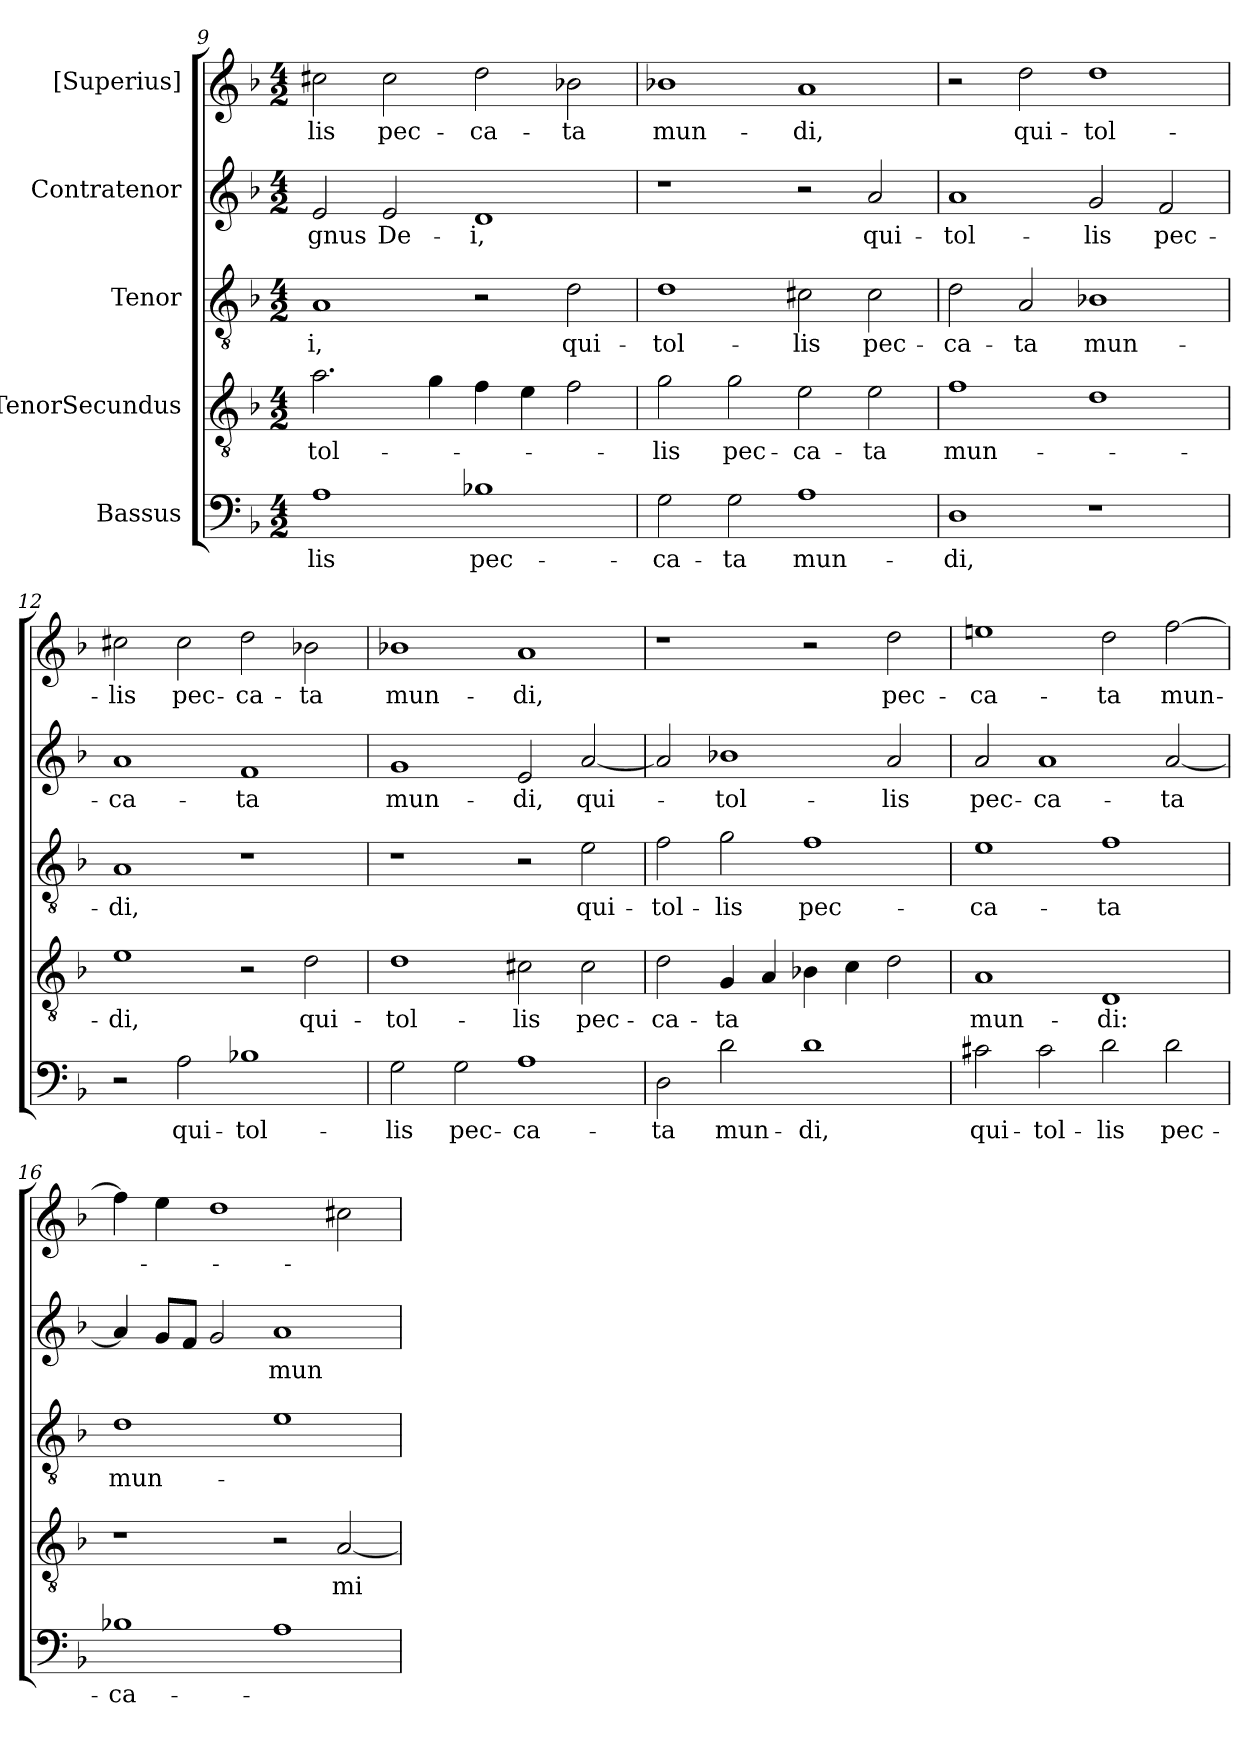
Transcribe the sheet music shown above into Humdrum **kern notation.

**kern	**text	**kern	**text	**kern	**text	**kern	**text	**kern	**text
*part5	*part5	*part4	*part4	*part3	*part3	*part2	*part2	*part1	*part1
*staff5	*staff5	*staff4	*staff4	*staff3	*staff3	*staff2	*staff2	*staff1	*staff1
*I"Bassus	*	*I"TenorSecundus	*	*I"Tenor	*	*I"Contratenor	*	*I"[Superius]	*
*clefF4	*	*clefGv2	*	*clefGv2	*	*clefG2	*	*clefG2	*
*k[b-]	*	*k[b-]	*	*k[b-]	*	*k[b-]	*	*k[b-]	*
*M4/2	*	*M4/2	*	*M4/2	*	*M4/2	*	*M4/2	*
=9	=9	=9	=9	=9	=9	=9	=9	=9	=9
1A\	-lis	2.a\	tol-	1A/	-i,	2e/	-gnus	2cc#X\	-lis
.	.	.	.	.	.	2e/	De-	2cc#\	pec-
.	.	4g\	.	.	.	.	.	.	.
1B-X\	pec-	4f\	.	2r	.	1d/	-i,	2dd\	-ca-
.	.	4e\	.	.	.	.	.	.	.
.	.	2f\	.	2d\	qui-	.	.	2b-X\	-ta
=10	=10	=10	=10	=10	=10	=10	=10	=10	=10
2G\	-ca-	2g\	-lis	1d\	tol-	1r	.	1b-X\	mun-
2G\	-ta	2g\	pec-	.	.	.	.	.	.
1A\	mun-	2e\	-ca-	2c#X\	-lis	2r	.	1a/	-di,
.	.	2e\	-ta	2c#\	pec-	2a/	qui-	.	.
=11	=11	=11	=11	=11	=11	=11	=11	=11	=11
1D\	-di,	1f\	mun-	2d\	-ca-	1a/	tol-	2r	.
.	.	.	.	2A/	-ta	.	.	2dd\	qui-
1r	.	1d\	.	1B-X\	mun-	2g/	-lis	1dd\	tol-
.	.	.	.	.	.	2f/	pec-	.	.
=12	=12	=12	=12	=12	=12	=12	=12	=12	=12
2r	.	1e\	-di,	1A/	-di,	1a/	-ca-	2cc#X\	-lis
2A\	qui-	.	.	.	.	.	.	2cc#\	pec-
1B-X\	tol-	2r	.	1r	.	1f/	-ta	2dd\	-ca-
.	.	2d\	qui-	.	.	.	.	2b-X\	-ta
=13	=13	=13	=13	=13	=13	=13	=13	=13	=13
2G\	-lis	1d\	tol-	1r	.	1g/	mun-	1b-X\	mun-
2G\	pec-	.	.	.	.	.	.	.	.
1A\	-ca-	2c#X\	-lis	2r	.	2e/	-di,	1a/	-di,
.	.	2c#\	pec-	2e\	qui-	[2a/	qui-	.	.
=14	=14	=14	=14	=14	=14	=14	=14	=14	=14
2D\	-ta	2d\	-ca-	2f\	tol-	2a/]	.	1r	.
2d\	mun-	4G/	-ta	2g\	-lis	1b-X\	tol-	.	.
.	.	4A/	.	.	.	.	.	.	.
1d\	-di,	4B-X\	.	1f\	pec-	.	.	2r	.
.	.	4c\	.	.	.	.	.	.	.
.	.	2d\	.	.	.	2a/	-lis	2dd\	pec-
=15	=15	=15	=15	=15	=15	=15	=15	=15	=15
2c#X\	qui-	1A/	mun-	1e\	-ca-	2a/	pec-	1een\	-ca-
2c#\	tol-	.	.	.	.	1a/	-ca-	.	.
2d\	-lis	1D/	-di:	1f\	-ta	.	.	2dd\	-ta
2d\	pec-	.	.	.	.	[2a/	-ta	[2ff\	mun-
=16	=16	=16	=16	=16	=16	=16	=16	=16	=16
1B-X\	-ca-	1r	.	1d\	mun-	4a/]	.	4ff\]	.
.	.	.	.	.	.	8g/L	.	4ee\	.
.	.	.	.	.	.	8f/J	.	.	.
.	.	.	.	.	.	2g/	.	1dd\	.
1A\	.	2r	.	1e\	.	1a/	mun-	.	.
.	.	[2A/	mi-	.	.	.	.	2cc#X\	.
=	=	=	=	=	=	=	=	=	=
*-	*-	*-	*-	*-	*-	*-	*-	*-	*-
